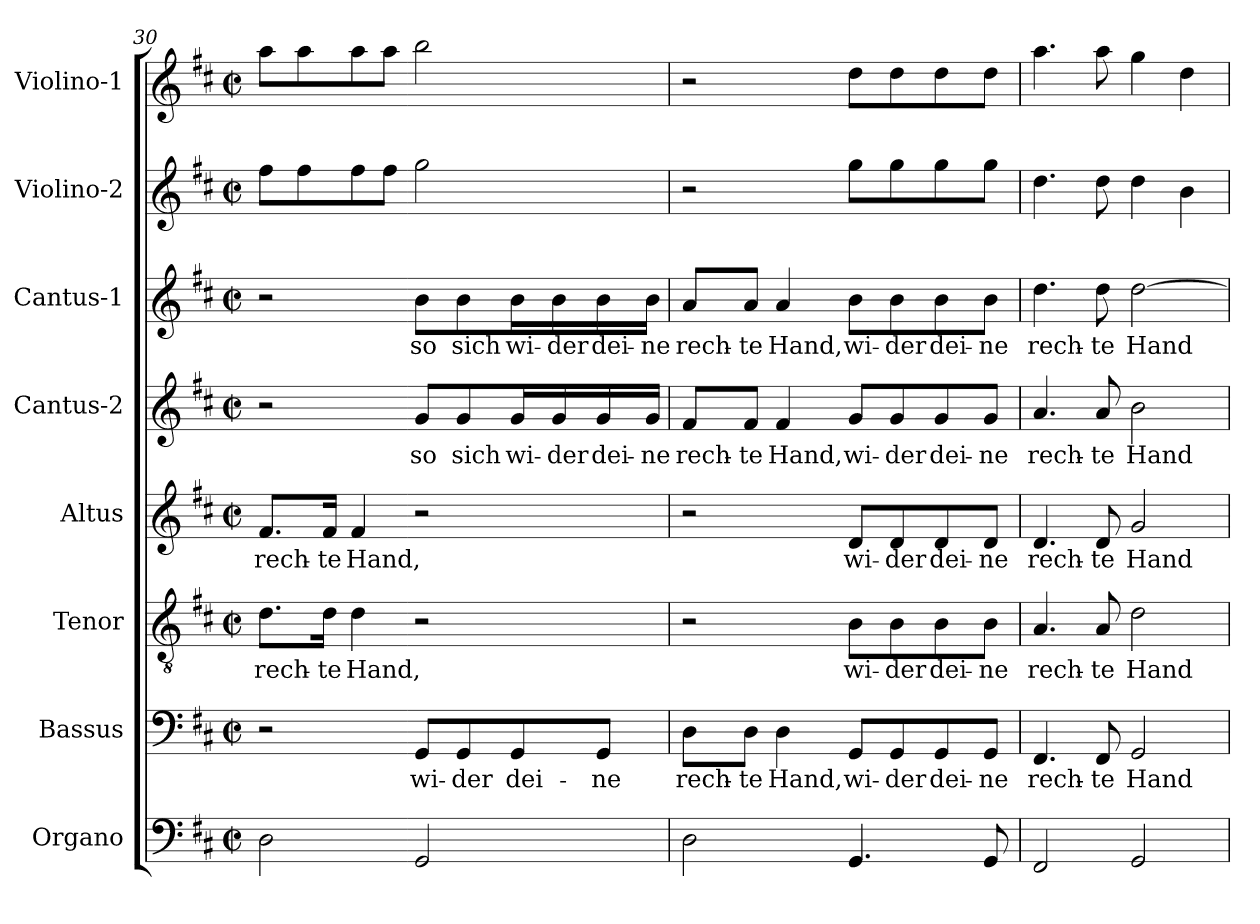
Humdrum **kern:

**kern	**kern	**text	**kern	**text	**kern	**text	**kern	**text	**kern	**text	**kern	**kern
*part8	*part7	*part7	*part6	*part6	*part5	*part5	*part4	*part4	*part3	*part3	*part2	*part1
*staff8	*staff7	*staff7	*staff6	*staff6	*staff5	*staff5	*staff4	*staff4	*staff3	*staff3	*staff2	*staff1
*I"Organo	*I"Bassus	*	*I"Tenor	*	*I"Altus	*	*I"Cantus-2	*	*I"Cantus-1	*	*I"Violino-2	*I"Violino-1
*I'Og	*I'B	*	*I'T	*	*I'A	*	*I'C2	*	*I'C1	*	*I'V2	*I'V1
!!LO:LB:g=z
*clefF4	*clefF4	*	*clefGv2	*	*clefG2	*	*clefG2	*	*clefG2	*	*clefG2	*clefG2
*k[f#c#]	*k[f#c#]	*	*k[f#c#]	*	*k[f#c#]	*	*k[f#c#]	*	*k[f#c#]	*	*k[f#c#]	*k[f#c#]
*D:	*D:	*	*D:	*	*D:	*	*D:	*	*D:	*	*D:	*D:
*M2/2	*M2/2	*	*M2/2	*	*M2/2	*	*M2/2	*	*M2/2	*	*M2/2	*M2/2
*met(c|)	*met(c|)	*	*met(c|)	*	*met(c|)	*	*met(c|)	*	*met(c|)	*	*met(c|)	*met(c|)
=30	=30	=30	=30	=30	=30	=30	=30	=30	=30	=30	=30	=30
!	!	!	!	!LO:LY:b	!	!	!	!	!	!	!	!
!	!	!	!	!	!	!LO:LY:b	!	!	!	!	!	!
2D\	2r	.	8.d\L	rech-	8.f#/L	rech-	2r	.	2r	.	8ff#\L	8aa\L
.	.	.	.	.	.	.	.	.	.	.	8ff#\	8aa\
!	!	!	!	!LO:LY:b	!	!	!	!	!	!	!	!
!	!	!	!	!	!	!LO:LY:b	!	!	!	!	!	!
.	.	.	16d\Jk	-te	16f#/Jk	-te	.	.	.	.	.	.
!	!	!	!	!LO:LY:b	!	!	!	!	!	!	!	!
!	!	!	!	!	!	!LO:LY:b	!	!	!	!	!	!
.	.	.	4d\	Hand,	4f#/	Hand,	.	.	.	.	8ff#\	8aa\
.	.	.	.	.	.	.	.	.	.	.	8ff#\J	8aa\J
!	!	!LO:LY:b	!	!	!	!	!	!	!	!	!	!
!	!	!	!	!	!	!	!	!LO:LY:b	!	!	!	!
!	!	!	!	!	!	!	!	!	!	!LO:LY:b	!	!
2GG/	8GG/L	wi-	2r	.	2r	.	8g/L	so	8b\L	so	2gg\	2bb\
!	!	!LO:LY:b	!	!	!	!	!	!	!	!	!	!
!	!	!	!	!	!	!	!	!LO:LY:b	!	!	!	!
!	!	!	!	!	!	!	!	!	!	!LO:LY:b	!	!
.	8GG/	-der	.	.	.	.	8g/	sich	8b\	sich	.	.
!	!	!LO:LY:b	!	!	!	!	!	!	!	!	!	!
!	!	!	!	!	!	!	!	!LO:LY:b	!	!	!	!
!	!	!	!	!	!	!	!	!	!	!LO:LY:b	!	!
.	8GG/	dei-	.	.	.	.	16g/L	wi-	16b\L	wi-	.	.
!	!	!	!	!	!	!	!	!LO:LY:b	!	!	!	!
!	!	!	!	!	!	!	!	!	!	!LO:LY:b	!	!
.	.	.	.	.	.	.	16g/	-der	16b\	-der	.	.
!	!	!LO:LY:b	!	!	!	!	!	!	!	!	!	!
!	!	!	!	!	!	!	!	!LO:LY:b	!	!	!	!
!	!	!	!	!	!	!	!	!	!	!LO:LY:b	!	!
.	8GG/J	-ne	.	.	.	.	16g/	dei-	16b\	dei-	.	.
!	!	!	!	!	!	!	!	!LO:LY:b	!	!	!	!
!	!	!	!	!	!	!	!	!	!	!LO:LY:b	!	!
.	.	.	.	.	.	.	16g/JJ	-ne	16b\JJ	-ne	.	.
=31	=31	=31	=31	=31	=31	=31	=31	=31	=31	=31	=31	=31
!	!	!LO:LY:b	!	!	!	!	!	!	!	!	!	!
!	!	!	!	!	!	!	!	!LO:LY:b	!	!	!	!
!	!	!	!	!	!	!	!	!	!	!LO:LY:b	!	!
2D\	8D\L	rech-	2r	.	2r	.	8f#/L	rech-	8a/L	rech-	2r	2r
!	!	!LO:LY:b	!	!	!	!	!	!	!	!	!	!
!	!	!	!	!	!	!	!	!LO:LY:b	!	!	!	!
!	!	!	!	!	!	!	!	!	!	!LO:LY:b	!	!
.	8D\J	-te	.	.	.	.	8f#/J	-te	8a/J	-te	.	.
!	!	!LO:LY:b	!	!	!	!	!	!	!	!	!	!
!	!	!	!	!	!	!	!	!LO:LY:b	!	!	!	!
!	!	!	!	!	!	!	!	!	!	!LO:LY:b	!	!
.	4D\	Hand,	.	.	.	.	4f#/	Hand,	4a/	Hand,	.	.
!	!	!LO:LY:b	!	!	!	!	!	!	!	!	!	!
!	!	!	!	!LO:LY:b	!	!	!	!	!	!	!	!
!	!	!	!	!	!	!LO:LY:b	!	!	!	!	!	!
!	!	!	!	!	!	!	!	!LO:LY:b	!	!	!	!
!	!	!	!	!	!	!	!	!	!	!LO:LY:b	!	!
4.GG/	8GG/L	wi-	8B\L	wi-	8d/L	wi-	8g/L	wi-	8b\L	wi-	8gg\L	8dd\L
!	!	!LO:LY:b	!	!	!	!	!	!	!	!	!	!
!	!	!	!	!LO:LY:b	!	!	!	!	!	!	!	!
!	!	!	!	!	!	!LO:LY:b	!	!	!	!	!	!
!	!	!	!	!	!	!	!	!LO:LY:b	!	!	!	!
!	!	!	!	!	!	!	!	!	!	!LO:LY:b	!	!
.	8GG/	-der	8B\	-der	8d/	-der	8g/	-der	8b\	-der	8gg\	8dd\
!	!	!LO:LY:b	!	!	!	!	!	!	!	!	!	!
!	!	!	!	!LO:LY:b	!	!	!	!	!	!	!	!
!	!	!	!	!	!	!LO:LY:b	!	!	!	!	!	!
!	!	!	!	!	!	!	!	!LO:LY:b	!	!	!	!
!	!	!	!	!	!	!	!	!	!	!LO:LY:b	!	!
.	8GG/	dei-	8B\	dei-	8d/	dei-	8g/	dei-	8b\	dei-	8gg\	8dd\
!	!	!LO:LY:b	!	!	!	!	!	!	!	!	!	!
!	!	!	!	!LO:LY:b	!	!	!	!	!	!	!	!
!	!	!	!	!	!	!LO:LY:b	!	!	!	!	!	!
!	!	!	!	!	!	!	!	!LO:LY:b	!	!	!	!
!	!	!	!	!	!	!	!	!	!	!LO:LY:b	!	!
8GG/	8GG/J	-ne	8B\J	-ne	8d/J	-ne	8g/J	-ne	8b\J	-ne	8gg\J	8dd\J
=32	=32	=32	=32	=32	=32	=32	=32	=32	=32	=32	=32	=32
!	!	!LO:LY:b	!	!	!	!	!	!	!	!	!	!
!	!	!	!	!LO:LY:b	!	!	!	!	!	!	!	!
!	!	!	!	!	!	!LO:LY:b	!	!	!	!	!	!
!	!	!	!	!	!	!	!	!LO:LY:b	!	!	!	!
!	!	!	!	!	!	!	!	!	!	!LO:LY:b	!	!
2FF#/	4.FF#/	rech-	4.A/	rech-	4.d/	rech-	4.a/	rech-	4.dd\	rech-	4.dd\	4.aa\
!	!	!LO:LY:b	!	!	!	!	!	!	!	!	!	!
!	!	!	!	!LO:LY:b	!	!	!	!	!	!	!	!
!	!	!	!	!	!	!LO:LY:b	!	!	!	!	!	!
!	!	!	!	!	!	!	!	!LO:LY:b	!	!	!	!
!	!	!	!	!	!	!	!	!	!	!LO:LY:b	!	!
.	8FF#/	-te	8A/	-te	8d/	-te	8a/	-te	8dd\	-te	8dd\	8aa\
!	!	!LO:LY:b	!	!	!	!	!	!	!	!	!	!
!	!	!	!	!LO:LY:b	!	!	!	!	!	!	!	!
!	!	!	!	!	!	!LO:LY:b	!	!	!	!	!	!
!	!	!	!	!	!	!	!	!LO:LY:b	!	!	!	!
!	!	!	!	!	!	!	!	!	!	!LO:LY:b	!	!
2GG/	2GG/	Hand	2d\	Hand	2g/	Hand	2b\	Hand	[2dd\	Hand	4dd\	4gg\
.	.	.	.	.	.	.	.	.	.	.	4b\	4dd\
=	=	=	=	=	=	=	=	=	=	=	=	=
*-	*-	*-	*-	*-	*-	*-	*-	*-	*-	*-	*-	*-
